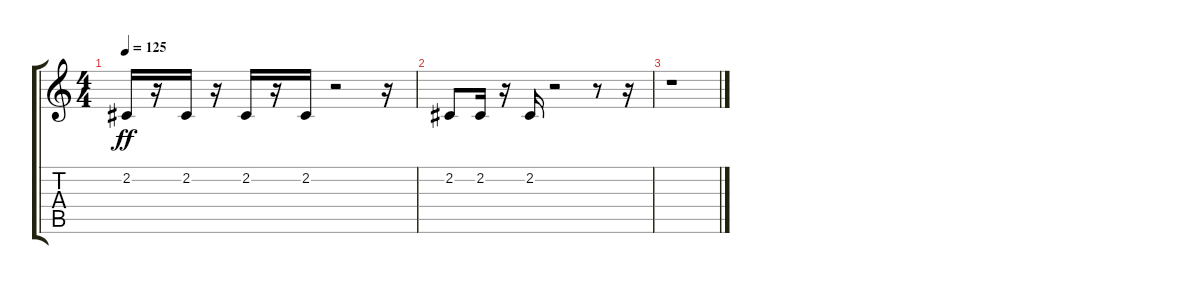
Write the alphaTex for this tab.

\track "" {instrument altosax}
\staff {score tabs}
\tuning (E4 B3 G3 D3 A2 E2) {hide}
\ts (4 4)
\tempo 125
\clef g2
\ks c
2.2.16{dy ff} r.16 2.2.16 r.16 2.2.16 r.16 2.2.16 r.2 r.16 |
2.2.8 2.2.16 r.16 2.2.16 r.2 r.8 r.16 |
r.1
